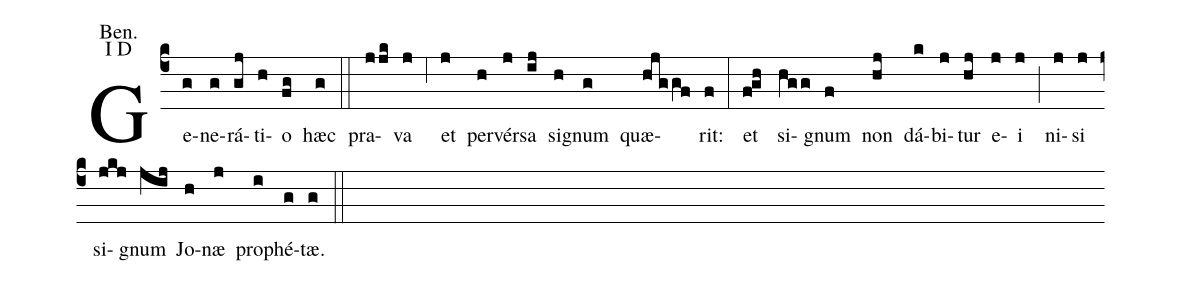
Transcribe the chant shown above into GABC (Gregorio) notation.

annotation: Ben.;
annotation: I D;
%%
(c4) Ge(g)ne(g)rá(gj)ti(h)o(fg) hæc(g) (::) pra(jjk)va(j) (;6) et(j) per(h)vér(j)sa(ij) si(h)gnum(g) quæ(hjggf)rit:(f) (:) et(f!gh) si(hgg)gnum(f) non(hj) dá(k)bi(j)tur(hj) e(j)i(j) (;) ni(j)si(j) si(jkj)gnum(jij) Jo(h)næ(j) pro(i)phé(g)tæ.(g) (::)
